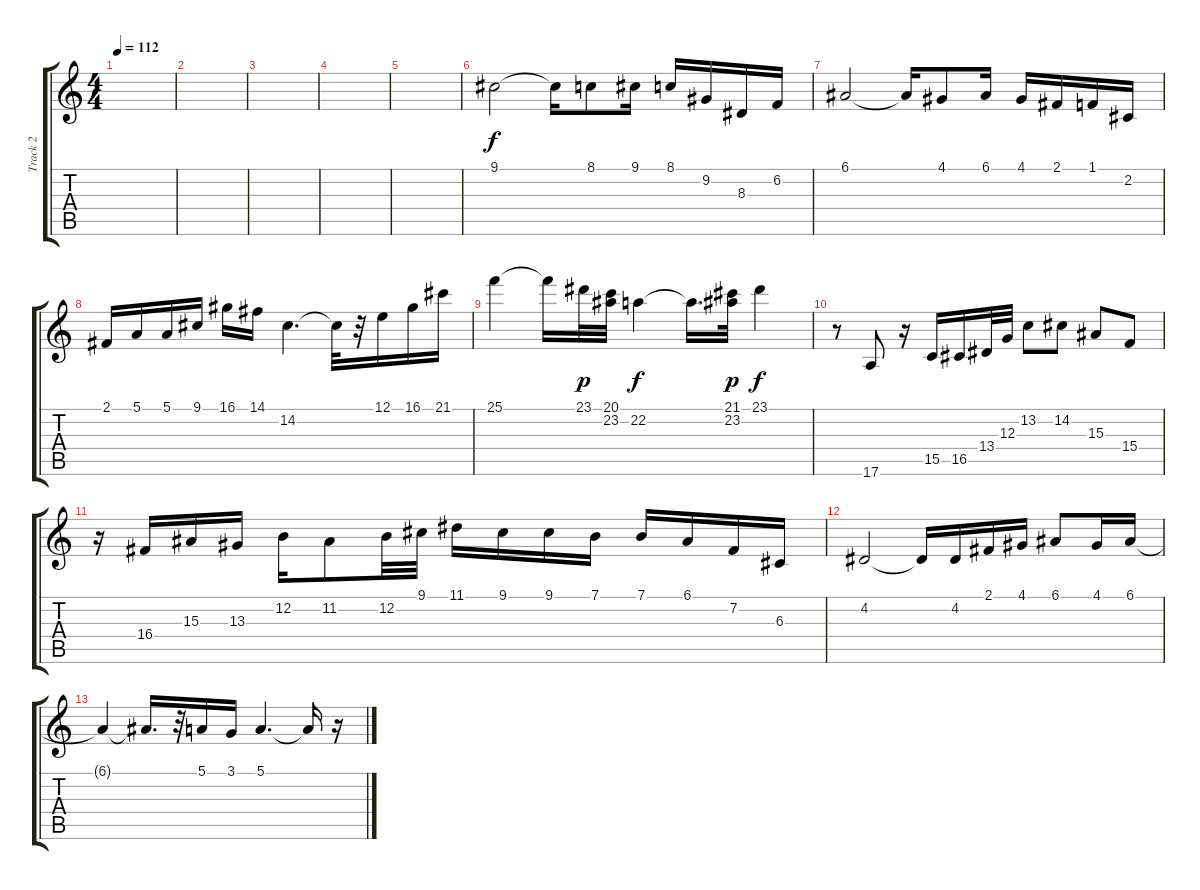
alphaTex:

\track ("Track 2" "Track 2") {instrument violin}
\staff {score tabs}
\tuning (E4 B3 G3 D3 A2 E2) {hide}
\ts (4 4)
\tempo 112
\clef g2
\ks c
|
|
|
|
|
9.1.2 9.1{t}.16 8.1.8 9.1.16 8.1.16 9.2.16 8.3.16 6.2.16 |
6.1.2 6.1{t}.16 4.1.8 6.1.16 4.1.16 2.1.16 1.1.16 2.2.16 |
2.1.16 5.1.16 5.1.16 9.1.16 16.1.16 14.1.16 14.2.4{d} 14.2{t}.32 r.32 12.1.16 16.1.16 21.1.16 |
25.1.4 25.1{t}.16 23.1.32{dy p} (20.1 23.2).32 22.2.4{dy f} 22.2{t}.16{d} (21.1 23.2).32{dy p} 23.1.4{dy f} |
r.8 17.6.8 r.16 15.5.16 16.5.16 13.4.32 12.3.32 13.2.8 14.2.8 15.3.8 15.4.8 |
r.16 16.4.16 15.3.16 13.3.16 12.2.16 11.2.8 12.2.32 9.1.32 11.1.16 9.1.16 9.1.16 7.1.16 7.1.16 6.1.16 7.2.16 6.3.16 |
4.2.2 4.2{t}.16 4.2.16 2.1.16 4.1.16 6.1.8 4.1.16 6.1.16 |
6.1{t}.4 6.1{t}.16{d} r.32 5.1.16 3.1.16 5.1.4{d} 5.1{t}.16 r.16
